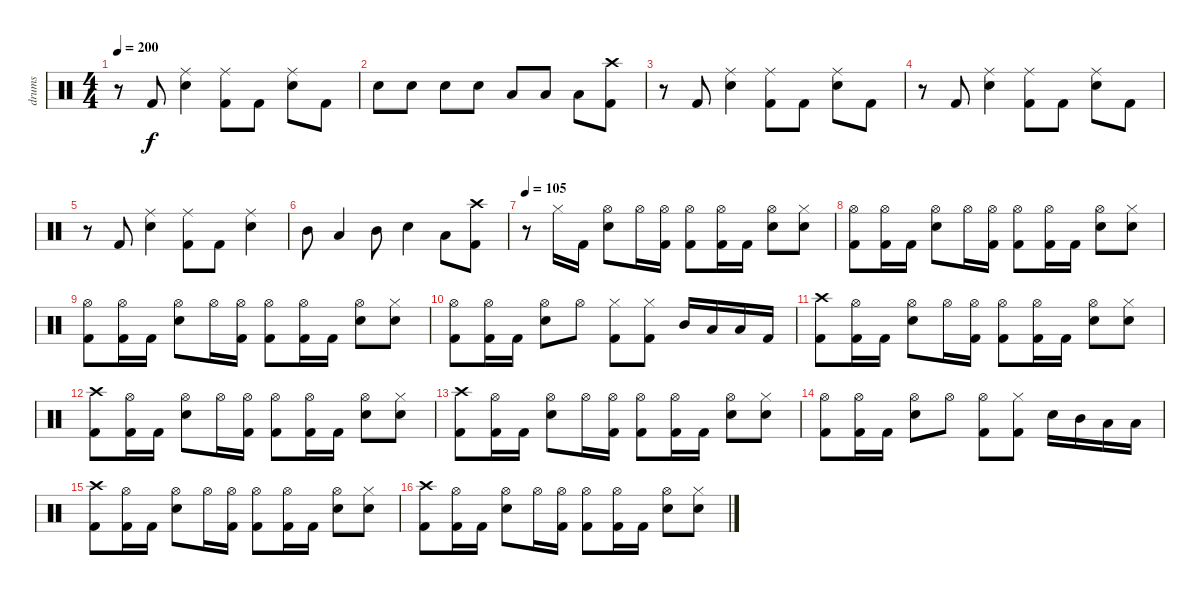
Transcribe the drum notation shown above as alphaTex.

\track ("drums" "drums") {instrument percussion}
\staff {score}
\articulation defaults
\ts (4 4)
\tempo 200
\clef neutral
\ks c
r.8{dy f} "Kick (hit) 2".8 ("Ride (middle)" "Electric Snare (hit)").4 ("Ride (middle)" "Kick (hit) 2").8 "Kick (hit) 2".8 ("Ride (middle)" "Electric Snare (hit)").8 "Kick (hit) 2".8 |
"Electric Snare (hit)".8 "Electric Snare (hit)".8 "Electric Snare (hit)".8 "Electric Snare (hit)".8 "Low Tom (hit)".8 "Low Floor Tom (hit)".8 "Low Floor Tom (hit)".8 ("Crash high (hit)" "Kick (hit) 2").8 |
r.8 "Kick (hit) 2".8 ("Ride (middle)" "Electric Snare (hit)").4 ("Ride (middle)" "Kick (hit) 2").8 "Kick (hit) 2".8 ("Ride (middle)" "Electric Snare (hit)").8 "Kick (hit) 2".8 |
r.8 "Kick (hit) 2".8 ("Ride (middle)" "Electric Snare (hit)").4 ("Ride (middle)" "Kick (hit) 2").8 "Kick (hit) 2".8 ("Ride (middle)" "Electric Snare (hit)").8 "Kick (hit) 2".8 |
r.8 "Kick (hit) 2".8 ("Ride (middle)" "Electric Snare (hit)").4 ("Ride (middle)" "Kick (hit) 2").8 "Kick (hit) 2".8 ("Ride (middle)" "Electric Snare (hit)").4 |
"Mid Tom (hit)".8 "Low Tom (hit)".4 "Mid Tom (hit)".8 "Electric Snare (hit)".4 "Low Tom (hit)".8 ("Crash high (hit)" "Kick (hit) 2").8 |
\tempo 105
r.8 "Hi-Hat (closed)".16 "Kick (hit) 2".16 ("Hi-Hat (open)" "Electric Snare (hit)").8 "Hi-Hat (open)".16 ("Hi-Hat (open)" "Kick (hit) 2").16 ("Hi-Hat (open)" "Kick (hit) 2").8 ("Hi-Hat (open)" "Kick (hit) 2").16 "Kick (hit) 2".16 ("Hi-Hat (open)" "Electric Snare (hit)").8 ("Hi-Hat (closed)" "Electric Snare (hit)").8 |
("Hi-Hat (open)" "Kick (hit) 2").8 ("Hi-Hat (open)" "Kick (hit) 2").16 "Kick (hit) 2".16 ("Hi-Hat (open)" "Electric Snare (hit)").8 "Hi-Hat (open)".16 ("Hi-Hat (open)" "Kick (hit) 2").16 ("Hi-Hat (open)" "Kick (hit) 2").8 ("Hi-Hat (open)" "Kick (hit) 2").16 "Kick (hit) 2".16 ("Hi-Hat (open)" "Electric Snare (hit)").8 ("Hi-Hat (closed)" "Electric Snare (hit)").8 |
("Hi-Hat (open)" "Kick (hit) 2").8 ("Hi-Hat (open)" "Kick (hit) 2").16 "Kick (hit) 2".16 ("Hi-Hat (open)" "Electric Snare (hit)").8 "Hi-Hat (open)".16 ("Hi-Hat (open)" "Kick (hit) 2").16 ("Hi-Hat (open)" "Kick (hit) 2").8 ("Hi-Hat (open)" "Kick (hit) 2").16 "Kick (hit) 2".16 ("Hi-Hat (open)" "Electric Snare (hit)").8 ("Hi-Hat (closed)" "Electric Snare (hit)").8 |
("Hi-Hat (open)" "Kick (hit) 2").8 ("Hi-Hat (open)" "Kick (hit) 2").16 "Kick (hit) 2".16 ("Hi-Hat (open)" "Electric Snare (hit)").8 "Hi-Hat (open)".8 ("Hi-Hat (closed)" "Kick (hit) 2").8 ("Hi-Hat (closed)" "Kick (hit) 2").8 "Mid Tom (hit)".16 "Low Tom (hit)".16 "Low Floor Tom (hit)".16 "Kick (hit) 2".16 |
("Crash high (hit)" "Kick (hit) 2").8 ("Hi-Hat (open)" "Kick (hit) 2").16 "Kick (hit) 2".16 ("Hi-Hat (open)" "Electric Snare (hit)").8 "Hi-Hat (open)".16 ("Hi-Hat (open)" "Kick (hit) 2").16 ("Hi-Hat (open)" "Kick (hit) 2").8 ("Hi-Hat (open)" "Kick (hit) 2").16 "Kick (hit) 2".16 ("Hi-Hat (open)" "Electric Snare (hit)").8 ("Hi-Hat (closed)" "Electric Snare (hit)").8 |
("Crash high (hit)" "Kick (hit) 2").8 ("Hi-Hat (open)" "Kick (hit) 2").16 "Kick (hit) 2".16 ("Hi-Hat (open)" "Electric Snare (hit)").8 "Hi-Hat (open)".16 ("Hi-Hat (open)" "Kick (hit) 2").16 ("Hi-Hat (open)" "Kick (hit) 2").8 ("Hi-Hat (open)" "Kick (hit) 2").16 "Kick (hit) 2".16 ("Hi-Hat (open)" "Electric Snare (hit)").8 ("Hi-Hat (closed)" "Electric Snare (hit)").8 |
("Crash high (hit)" "Kick (hit) 2").8 ("Hi-Hat (open)" "Kick (hit) 2").16 "Kick (hit) 2".16 ("Hi-Hat (open)" "Electric Snare (hit)").8 "Hi-Hat (open)".16 ("Hi-Hat (open)" "Kick (hit) 2").16 ("Hi-Hat (open)" "Kick (hit) 2").8 ("Hi-Hat (open)" "Kick (hit) 2").16 "Kick (hit) 2".16 ("Hi-Hat (open)" "Electric Snare (hit)").8 ("Hi-Hat (closed)" "Electric Snare (hit)").8 |
("Hi-Hat (open)" "Kick (hit) 2").8 ("Hi-Hat (open)" "Kick (hit) 2").16 "Kick (hit) 2".16 ("Hi-Hat (open)" "Electric Snare (hit)").8 "Hi-Hat (open)".8 ("Hi-Hat (open)" "Kick (hit) 2").8 ("Hi-Hat (closed)" "Kick (hit) 2").8 "Electric Snare (hit)".16 "Mid Tom (hit)".16 "Low Tom (hit)".16 "Low Floor Tom (hit)".16 |
("Crash high (hit)" "Kick (hit) 2").8 ("Hi-Hat (open)" "Kick (hit) 2").16 "Kick (hit) 2".16 ("Hi-Hat (open)" "Electric Snare (hit)").8 "Hi-Hat (open)".16 ("Hi-Hat (open)" "Kick (hit) 2").16 ("Hi-Hat (open)" "Kick (hit) 2").8 ("Hi-Hat (open)" "Kick (hit) 2").16 "Kick (hit) 2".16 ("Hi-Hat (open)" "Electric Snare (hit)").8 ("Hi-Hat (closed)" "Electric Snare (hit)").8 |
("Crash high (hit)" "Kick (hit) 2").8 ("Hi-Hat (open)" "Kick (hit) 2").16 "Kick (hit) 2".16 ("Hi-Hat (open)" "Electric Snare (hit)").8 "Hi-Hat (open)".16 ("Hi-Hat (open)" "Kick (hit) 2").16 ("Hi-Hat (open)" "Kick (hit) 2").8 ("Hi-Hat (open)" "Kick (hit) 2").16 "Kick (hit) 2".16 ("Hi-Hat (open)" "Electric Snare (hit)").8 ("Hi-Hat (closed)" "Electric Snare (hit)").8
